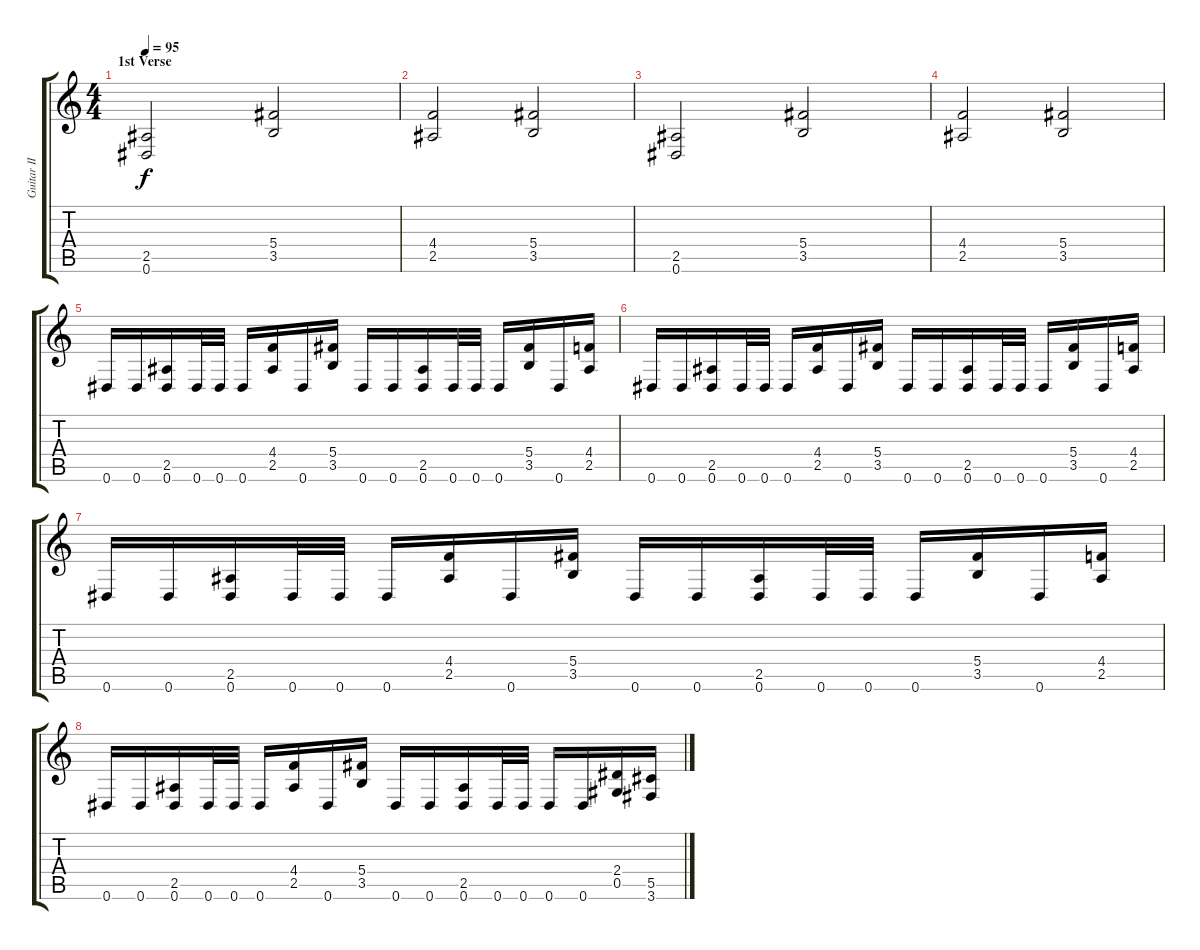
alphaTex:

\track ("Guitar II" "Guitar II") {instrument acousticguitarsteel}
\staff {score tabs}
\tuning (Eb4 Bb3 Gb3 Db3 Ab2 Eb2) {hide}
\ts (4 4)
\section ("" "1st Verse")
\tempo 95
\clef g2
\ks c
(2.5 0.6).2{dy f instrument distortionguitar} (5.4 3.5).2 |
(4.4 2.5).2 (5.4 3.5).2 |
(2.5 0.6).2 (5.4 3.5).2 |
(4.4 2.5).2 (5.4 3.5).2 |
0.6.16 0.6.16 (2.5 0.6).16 0.6.32 0.6.32 0.6.16 (4.4 2.5).16 0.6.16 (5.4 3.5).16 0.6.16 0.6.16 (2.5 0.6).16 0.6.32 0.6.32 0.6.16 (5.4 3.5).16 0.6.16 (4.4 2.5).16 |
0.6.16 0.6.16 (2.5 0.6).16 0.6.32 0.6.32 0.6.16 (4.4 2.5).16 0.6.16 (5.4 3.5).16 0.6.16 0.6.16 (2.5 0.6).16 0.6.32 0.6.32 0.6.16 (5.4 3.5).16 0.6.16 (4.4 2.5).16 |
0.6.16 0.6.16 (2.5 0.6).16 0.6.32 0.6.32 0.6.16 (4.4 2.5).16 0.6.16 (5.4 3.5).16 0.6.16 0.6.16 (2.5 0.6).16 0.6.32 0.6.32 0.6.16 (5.4 3.5).16 0.6.16 (4.4 2.5).16 |
0.6.16 0.6.16 (2.5 0.6).16 0.6.32 0.6.32 0.6.16 (4.4 2.5).16 0.6.16 (5.4 3.5).16 0.6.16 0.6.16 (2.5 0.6).16 0.6.32 0.6.32 0.6.16 0.6.16 (2.4 0.5).16 (5.5 3.6).16
